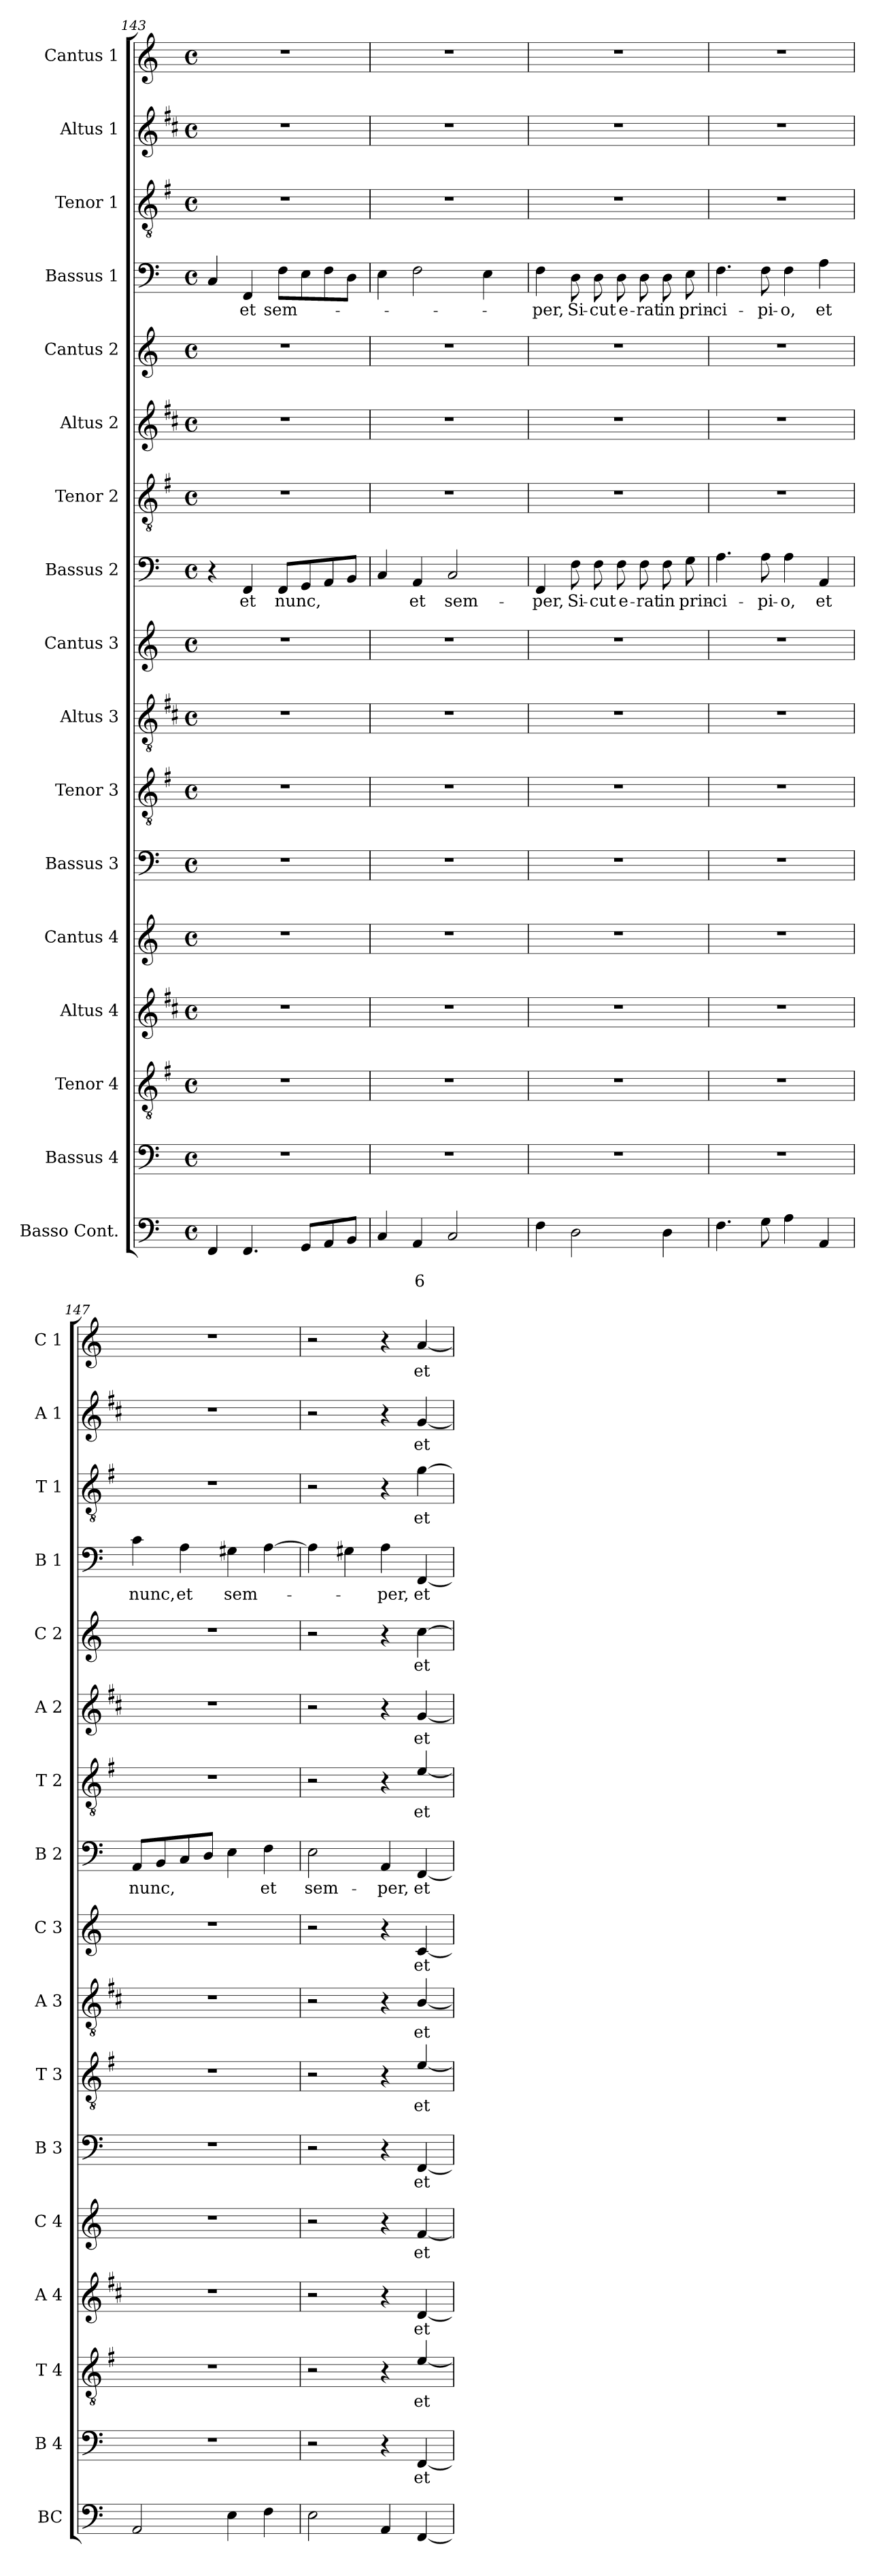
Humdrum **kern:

**kern	**text	**text	**kern	**text	**kern	**text	**kern	**text	**kern	**text	**kern	**text	**kern	**text	**kern	**text	**kern	**text	**kern	**text	**kern	**text	**kern	**text	**kern	**text	**kern	**text	**kern	**text	**kern	**text	**kern	**text
*part17	*part17	*part17	*part16	*part16	*part15	*part15	*part14	*part14	*part13	*part13	*part12	*part12	*part11	*part11	*part10	*part10	*part9	*part9	*part8	*part8	*part7	*part7	*part6	*part6	*part5	*part5	*part4	*part4	*part3	*part3	*part2	*part2	*part1	*part1
*staff17	*staff17	*staff17	*staff16	*staff16	*staff15	*staff15	*staff14	*staff14	*staff13	*staff13	*staff12	*staff12	*staff11	*staff11	*staff10	*staff10	*staff9	*staff9	*staff8	*staff8	*staff7	*staff7	*staff6	*staff6	*staff5	*staff5	*staff4	*staff4	*staff3	*staff3	*staff2	*staff2	*staff1	*staff1
*I"Basso Cont.	*	*	*I"Bassus 4	*	*I"Tenor 4	*	*I"Altus 4	*	*I"Cantus 4	*	*I"Bassus 3	*	*I"Tenor 3	*	*I"Altus 3	*	*I"Cantus 3	*	*I"Bassus 2	*	*I"Tenor 2	*	*I"Altus 2	*	*I"Cantus 2	*	*I"Bassus 1	*	*I"Tenor 1	*	*I"Altus 1	*	*I"Cantus 1	*
*I'BC	*	*	*I'B 4	*	*I'T 4	*	*I'A 4	*	*I'C 4	*	*I'B 3	*	*I'T 3	*	*I'A 3	*	*I'C 3	*	*I'B 2	*	*I'T 2	*	*I'A 2	*	*I'C 2	*	*I'B 1	*	*I'T 1	*	*I'A 1	*	*I'C 1	*
*clefF4	*	*	*clefF4	*	*clefGv2	*	*clefG2	*	*clefG2	*	*clefF4	*	*clefGv2	*	*clefGv2	*	*clefG2	*	*clefF4	*	*clefGv2	*	*clefG2	*	*clefG2	*	*clefF4	*	*clefGv2	*	*clefG2	*	*clefG2	*
*	*	*	*	*	*ITrd4c7	*	*ITrd1c2	*	*	*	*	*	*ITrd4c7	*	*ITrd1c2	*	*	*	*	*	*ITrd4c7	*	*ITrd1c2	*	*	*	*	*	*ITrd4c7	*	*ITrd1c2	*	*	*
*k[]	*	*	*k[]	*	*k[]	*	*k[]	*	*k[]	*	*k[]	*	*k[]	*	*k[]	*	*k[]	*	*k[]	*	*k[]	*	*k[]	*	*k[]	*	*k[]	*	*k[]	*	*k[]	*	*k[]	*
*C:	*	*	*C:	*	*C:	*	*C:	*	*C:	*	*C:	*	*C:	*	*C:	*	*C:	*	*C:	*	*C:	*	*C:	*	*C:	*	*C:	*	*C:	*	*C:	*	*C:	*
*M4/4	*	*	*M4/4	*	*M4/4	*	*M4/4	*	*M4/4	*	*M4/4	*	*M4/4	*	*M4/4	*	*M4/4	*	*M4/4	*	*M4/4	*	*M4/4	*	*M4/4	*	*M4/4	*	*M4/4	*	*M4/4	*	*M4/4	*
*met(c)	*	*	*met(c)	*	*met(c)	*	*met(c)	*	*met(c)	*	*met(c)	*	*met(c)	*	*met(c)	*	*met(c)	*	*met(c)	*	*met(c)	*	*met(c)	*	*met(c)	*	*met(c)	*	*met(c)	*	*met(c)	*	*met(c)	*
=143	=143	=143	=143	=143	=143	=143	=143	=143	=143	=143	=143	=143	=143	=143	=143	=143	=143	=143	=143	=143	=143	=143	=143	=143	=143	=143	=143	=143	=143	=143	=143	=143	=143	=143
4FF/	.	.	1r	.	1r	.	1r	.	1r	.	1r	.	1r	.	1r	.	1r	.	4r	.	1r	.	1r	.	1r	.	4C/	.	1r	.	1r	.	1r	.
!	!	!	!	!	!	!	!	!	!	!	!	!	!	!	!	!	!	!	!	!LO:LY:b	!	!	!	!	!	!	!	!LO:LY:b	!	!	!	!	!	!
4.FF/	.	.	.	.	.	.	.	.	.	.	.	.	.	.	.	.	.	.	4FF/	et	.	.	.	.	.	.	4FF/	et	.	.	.	.	.	.
!	!	!	!	!	!	!	!	!	!	!	!	!	!	!	!	!	!	!	!	!LO:LY:b	!	!	!	!	!	!	!	!LO:LY:b	!	!	!	!	!	!
.	.	.	.	.	.	.	.	.	.	.	.	.	.	.	.	.	.	.	8FF/L	nunc,	.	.	.	.	.	.	8F\L	sem-	.	.	.	.	.	.
8GG/L	.	.	.	.	.	.	.	.	.	.	.	.	.	.	.	.	.	.	8GG/	.	.	.	.	.	.	.	8E\	.	.	.	.	.	.	.
8AA/	.	.	.	.	.	.	.	.	.	.	.	.	.	.	.	.	.	.	8AA/	.	.	.	.	.	.	.	8F\	.	.	.	.	.	.	.
8BB/J	.	.	.	.	.	.	.	.	.	.	.	.	.	.	.	.	.	.	8BB/J	.	.	.	.	.	.	.	8D\J	.	.	.	.	.	.	.
=144	=144	=144	=144	=144	=144	=144	=144	=144	=144	=144	=144	=144	=144	=144	=144	=144	=144	=144	=144	=144	=144	=144	=144	=144	=144	=144	=144	=144	=144	=144	=144	=144	=144	=144
4C/	.	.	1r	.	1r	.	1r	.	1r	.	1r	.	1r	.	1r	.	1r	.	4C/	.	1r	.	1r	.	1r	.	4E\	.	1r	.	1r	.	1r	.
!	!	!LO:LY:b	!	!	!	!	!	!	!	!	!	!	!	!	!	!	!	!	!	!LO:LY:b	!	!	!	!	!	!	!	!	!	!	!	!	!	!
4AA/	.	6	.	.	.	.	.	.	.	.	.	.	.	.	.	.	.	.	4AA/	et	.	.	.	.	.	.	2F\	.	.	.	.	.	.	.
!	!	!	!	!	!	!	!	!	!	!	!	!	!	!	!	!	!	!	!	!LO:LY:b	!	!	!	!	!	!	!	!	!	!	!	!	!	!
2C/	.	.	.	.	.	.	.	.	.	.	.	.	.	.	.	.	.	.	2C/	sem-	.	.	.	.	.	.	.	.	.	.	.	.	.	.
.	.	.	.	.	.	.	.	.	.	.	.	.	.	.	.	.	.	.	.	.	.	.	.	.	.	.	4E\	.	.	.	.	.	.	.
=145	=145	=145	=145	=145	=145	=145	=145	=145	=145	=145	=145	=145	=145	=145	=145	=145	=145	=145	=145	=145	=145	=145	=145	=145	=145	=145	=145	=145	=145	=145	=145	=145	=145	=145
!	!	!	!	!	!	!	!	!	!	!	!	!	!	!	!	!	!	!	!	!LO:LY:b	!	!	!	!	!	!	!	!LO:LY:b	!	!	!	!	!	!
4F\	.	.	1r	.	1r	.	1r	.	1r	.	1r	.	1r	.	1r	.	1r	.	4FF/	-per,	1r	.	1r	.	1r	.	4F\	-per,	1r	.	1r	.	1r	.
!	!	!	!	!	!	!	!	!	!	!	!	!	!	!	!	!	!	!	!	!LO:LY:b	!	!	!	!	!	!	!	!LO:LY:b	!	!	!	!	!	!
2D\	.	.	.	.	.	.	.	.	.	.	.	.	.	.	.	.	.	.	8F\	Si-	.	.	.	.	.	.	8D\	Si-	.	.	.	.	.	.
!	!	!	!	!	!	!	!	!	!	!	!	!	!	!	!	!	!	!	!	!LO:LY:b	!	!	!	!	!	!	!	!LO:LY:b	!	!	!	!	!	!
.	.	.	.	.	.	.	.	.	.	.	.	.	.	.	.	.	.	.	8F\	-cut	.	.	.	.	.	.	8D\	-cut	.	.	.	.	.	.
!	!	!	!	!	!	!	!	!	!	!	!	!	!	!	!	!	!	!	!	!LO:LY:b	!	!	!	!	!	!	!	!LO:LY:b	!	!	!	!	!	!
.	.	.	.	.	.	.	.	.	.	.	.	.	.	.	.	.	.	.	8F\	e-	.	.	.	.	.	.	8D\	e-	.	.	.	.	.	.
!	!	!	!	!	!	!	!	!	!	!	!	!	!	!	!	!	!	!	!	!LO:LY:b	!	!	!	!	!	!	!	!LO:LY:b	!	!	!	!	!	!
.	.	.	.	.	.	.	.	.	.	.	.	.	.	.	.	.	.	.	8F\	-rat	.	.	.	.	.	.	8D\	-rat	.	.	.	.	.	.
!	!	!	!	!	!	!	!	!	!	!	!	!	!	!	!	!	!	!	!	!LO:LY:b	!	!	!	!	!	!	!	!LO:LY:b	!	!	!	!	!	!
4D\	.	.	.	.	.	.	.	.	.	.	.	.	.	.	.	.	.	.	8F\	in	.	.	.	.	.	.	8D\	in	.	.	.	.	.	.
!	!	!	!	!	!	!	!	!	!	!	!	!	!	!	!	!	!	!	!	!LO:LY:b	!	!	!	!	!	!	!	!LO:LY:b	!	!	!	!	!	!
.	.	.	.	.	.	.	.	.	.	.	.	.	.	.	.	.	.	.	8G\	prin-	.	.	.	.	.	.	8E\	prin-	.	.	.	.	.	.
=146	=146	=146	=146	=146	=146	=146	=146	=146	=146	=146	=146	=146	=146	=146	=146	=146	=146	=146	=146	=146	=146	=146	=146	=146	=146	=146	=146	=146	=146	=146	=146	=146	=146	=146
!	!	!	!	!	!	!	!	!	!	!	!	!	!	!	!	!	!	!	!	!LO:LY:b	!	!	!	!	!	!	!	!LO:LY:b	!	!	!	!	!	!
4.F\	.	.	1r	.	1r	.	1r	.	1r	.	1r	.	1r	.	1r	.	1r	.	4.A\	-ci-	1r	.	1r	.	1r	.	4.F\	-ci-	1r	.	1r	.	1r	.
!	!	!	!	!	!	!	!	!	!	!	!	!	!	!	!	!	!	!	!	!LO:LY:b	!	!	!	!	!	!	!	!LO:LY:b	!	!	!	!	!	!
8G\	.	.	.	.	.	.	.	.	.	.	.	.	.	.	.	.	.	.	8A\	-pi-	.	.	.	.	.	.	8F\	-pi-	.	.	.	.	.	.
!	!	!	!	!	!	!	!	!	!	!	!	!	!	!	!	!	!	!	!	!LO:LY:b	!	!	!	!	!	!	!	!LO:LY:b	!	!	!	!	!	!
4A\	.	.	.	.	.	.	.	.	.	.	.	.	.	.	.	.	.	.	4A\	-o,	.	.	.	.	.	.	4F\	-o,	.	.	.	.	.	.
!	!	!	!	!	!	!	!	!	!	!	!	!	!	!	!	!	!	!	!	!LO:LY:b	!	!	!	!	!	!	!	!LO:LY:b	!	!	!	!	!	!
4AA/	.	.	.	.	.	.	.	.	.	.	.	.	.	.	.	.	.	.	4AA/	et	.	.	.	.	.	.	4A\	et	.	.	.	.	.	.
!!LO:PB:g=z
=147	=147	=147	=147	=147	=147	=147	=147	=147	=147	=147	=147	=147	=147	=147	=147	=147	=147	=147	=147	=147	=147	=147	=147	=147	=147	=147	=147	=147	=147	=147	=147	=147	=147	=147
!	!	!	!	!	!	!	!	!	!	!	!	!	!	!	!	!	!	!	!	!LO:LY:b	!	!	!	!	!	!	!	!LO:LY:b	!	!	!	!	!	!
2AA/	.	.	1r	.	1r	.	1r	.	1r	.	1r	.	1r	.	1r	.	1r	.	8AA/L	nunc,	1r	.	1r	.	1r	.	4c\	nunc,	1r	.	1r	.	1r	.
.	.	.	.	.	.	.	.	.	.	.	.	.	.	.	.	.	.	.	8BB/	.	.	.	.	.	.	.	.	.	.	.	.	.	.	.
!	!	!	!	!	!	!	!	!	!	!	!	!	!	!	!	!	!	!	!	!	!	!	!	!	!	!	!	!LO:LY:b	!	!	!	!	!	!
.	.	.	.	.	.	.	.	.	.	.	.	.	.	.	.	.	.	.	8C/	.	.	.	.	.	.	.	4A\	et	.	.	.	.	.	.
.	.	.	.	.	.	.	.	.	.	.	.	.	.	.	.	.	.	.	8D/J	.	.	.	.	.	.	.	.	.	.	.	.	.	.	.
!	!	!	!	!	!	!	!	!	!	!	!	!	!	!	!	!	!	!	!	!	!	!	!	!	!	!	!	!LO:LY:b	!	!	!	!	!	!
4E\	.	.	.	.	.	.	.	.	.	.	.	.	.	.	.	.	.	.	4E\	.	.	.	.	.	.	.	4G#X\	sem-	.	.	.	.	.	.
!	!	!	!	!	!	!	!	!	!	!	!	!	!	!	!	!	!	!	!	!LO:LY:b	!	!	!	!	!	!	!	!	!	!	!	!	!	!
4F\	.	.	.	.	.	.	.	.	.	.	.	.	.	.	.	.	.	.	4F\	et	.	.	.	.	.	.	[4A\	.	.	.	.	.	.	.
=148	=148	=148	=148	=148	=148	=148	=148	=148	=148	=148	=148	=148	=148	=148	=148	=148	=148	=148	=148	=148	=148	=148	=148	=148	=148	=148	=148	=148	=148	=148	=148	=148	=148	=148
!	!	!	!	!	!	!	!	!	!	!	!	!	!	!	!	!	!	!	!	!LO:LY:b	!	!	!	!	!	!	!	!	!	!	!	!	!	!
2E\	.	.	2r	.	2r	.	2r	.	2r	.	2r	.	2r	.	2r	.	2r	.	2E\	sem-	2r	.	2r	.	2r	.	4A\]	.	2r	.	2r	.	2r	.
.	.	.	.	.	.	.	.	.	.	.	.	.	.	.	.	.	.	.	.	.	.	.	.	.	.	.	4G#X\	.	.	.	.	.	.	.
!	!	!	!	!	!	!	!	!	!	!	!	!	!	!	!	!	!	!	!	!LO:LY:b	!	!	!	!	!	!	!	!LO:LY:b	!	!	!	!	!	!
4AA/	.	.	4r	.	4r	.	4r	.	4r	.	4r	.	4r	.	4r	.	4r	.	4AA/	-per,	4r	.	4r	.	4r	.	4A\	-per,	4r	.	4r	.	4r	.
!	!	!	!	!LO:LY:b	!	!LO:LY:b	!	!LO:LY:b	!	!LO:LY:b	!	!LO:LY:b	!	!LO:LY:b	!	!LO:LY:b	!	!LO:LY:b	!	!LO:LY:b	!	!LO:LY:b	!	!LO:LY:b	!	!LO:LY:b	!	!LO:LY:b	!	!LO:LY:b	!	!LO:LY:b	!	!LO:LY:b
[4FF/	.	.	[4FF/	et	[4A/	et	[4c/	et	[4f/	et	[4FF/	et	[4A/	et	[4A/	et	[4c/	et	[4FF/	et	[4A/	et	[4f/	et	[4cc\	et	[4FF/	et	[4c\	et	[4f/	et	[4a/	et
=	=	=	=	=	=	=	=	=	=	=	=	=	=	=	=	=	=	=	=	=	=	=	=	=	=	=	=	=	=	=	=	=	=	=
*-	*-	*-	*-	*-	*-	*-	*-	*-	*-	*-	*-	*-	*-	*-	*-	*-	*-	*-	*-	*-	*-	*-	*-	*-	*-	*-	*-	*-	*-	*-	*-	*-	*-	*-
